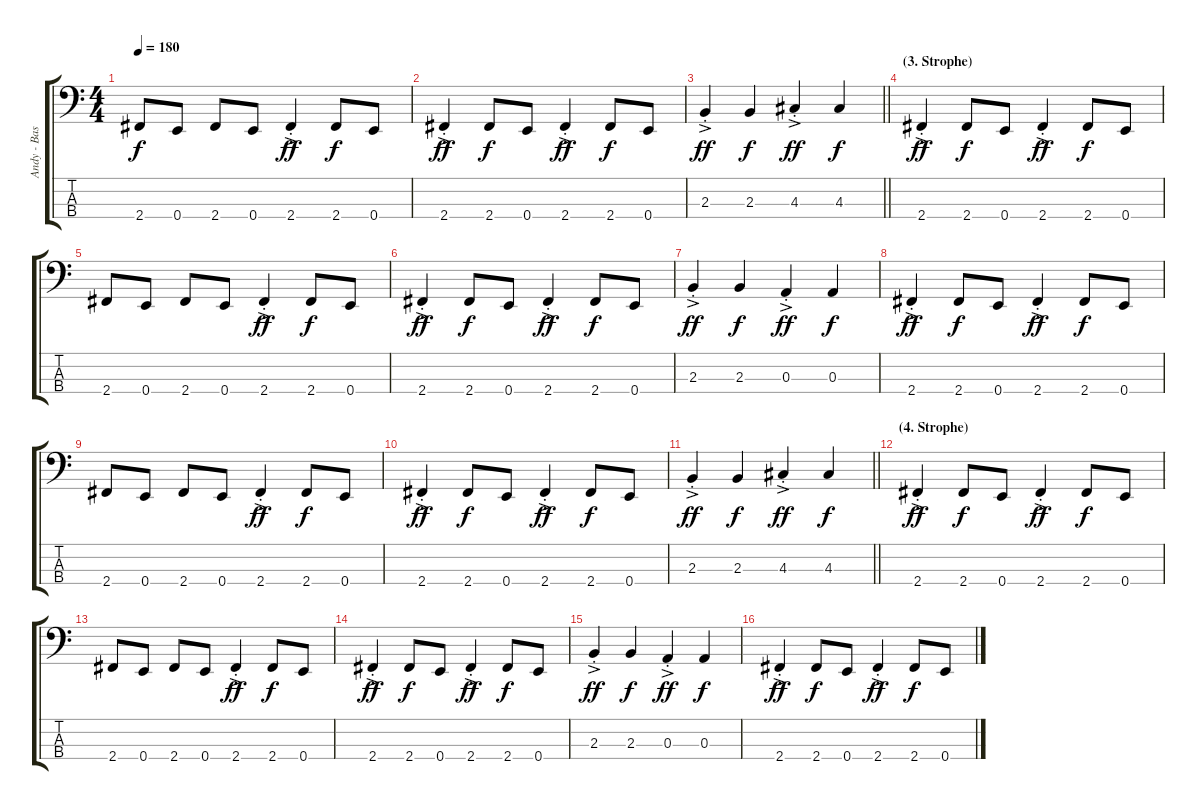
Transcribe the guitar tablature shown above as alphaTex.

\track ("Andy - Bass" "Andy - Bas") {instrument electricbassfinger}
\staff {score tabs}
\tuning (G2 D2 A1 E1) {hide}
\ts (4 4)
\tempo 180
\clef f4
\ks c
2.4.8{dy f} 0.4.8 2.4.8 0.4.8 2.4{ac st}.4{dy ff} 2.4.8{dy f} 0.4.8 |
2.4{ac st}.4{dy ff} 2.4.8{dy f} 0.4.8 2.4{ac st}.4{dy ff} 2.4.8{dy f} 0.4.8 |
\barLineRight lightlight
2.3{ac st}.4{dy ff} 2.3.4{dy f} 4.3{ac st}.4{dy ff} 4.3.4{dy f} |
\section ("" "(3. Strophe)")
2.4{ac st}.4{dy ff} 2.4.8{dy f} 0.4.8 2.4{ac st}.4{dy ff} 2.4.8{dy f} 0.4.8 |
2.4.8 0.4.8 2.4.8 0.4.8 2.4{ac st}.4{dy ff} 2.4.8{dy f} 0.4.8 |
2.4{ac st}.4{dy ff} 2.4.8{dy f} 0.4.8 2.4{ac st}.4{dy ff} 2.4.8{dy f} 0.4.8 |
2.3{ac st}.4{dy ff} 2.3.4{dy f} 0.3{ac st}.4{dy ff} 0.3.4{dy f} |
2.4{ac st}.4{dy ff} 2.4.8{dy f} 0.4.8 2.4{ac st}.4{dy ff} 2.4.8{dy f} 0.4.8 |
2.4.8 0.4.8 2.4.8 0.4.8 2.4{ac st}.4{dy ff} 2.4.8{dy f} 0.4.8 |
2.4{ac st}.4{dy ff} 2.4.8{dy f} 0.4.8 2.4{ac st}.4{dy ff} 2.4.8{dy f} 0.4.8 |
\barLineRight lightlight
2.3{ac st}.4{dy ff} 2.3.4{dy f} 4.3{ac st}.4{dy ff} 4.3.4{dy f} |
\section ("" "(4. Strophe)")
2.4{ac st}.4{dy ff} 2.4.8{dy f} 0.4.8 2.4{ac st}.4{dy ff} 2.4.8{dy f} 0.4.8 |
2.4.8 0.4.8 2.4.8 0.4.8 2.4{ac st}.4{dy ff} 2.4.8{dy f} 0.4.8 |
2.4{ac st}.4{dy ff} 2.4.8{dy f} 0.4.8 2.4{ac st}.4{dy ff} 2.4.8{dy f} 0.4.8 |
2.3{ac st}.4{dy ff} 2.3.4{dy f} 0.3{ac st}.4{dy ff} 0.3.4{dy f} |
2.4{ac st}.4{dy ff} 2.4.8{dy f} 0.4.8 2.4{ac st}.4{dy ff} 2.4.8{dy f} 0.4.8
